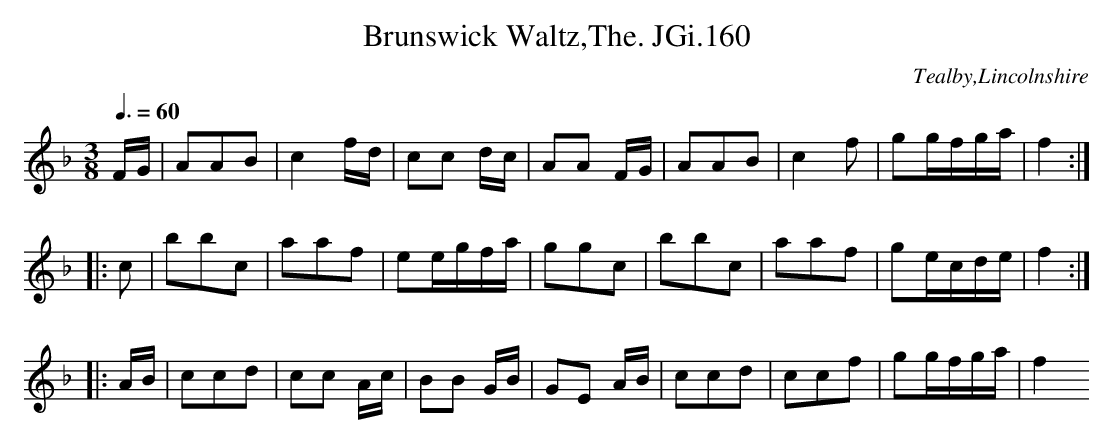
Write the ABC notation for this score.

X:1
T:Brunswick Waltz,The. JGi.160
L:1/8
M:3/8
O:Tealby,Lincolnshire
Q:3/8=60
K:F
F/G/|AAB|c2f/d/|cc d/c/|AA F/G/|AAB|c2f|gg/f/g/a/|f2:|
|:c|bbc|aaf|ee/g/f/a/|ggc|bbc|aaf|ge/c/d/e/|f2:|
|:A/B/|ccd|cc A/c/|BB G/B/|GE A/B/|ccd|ccf|gg/f/g/a/|f2
